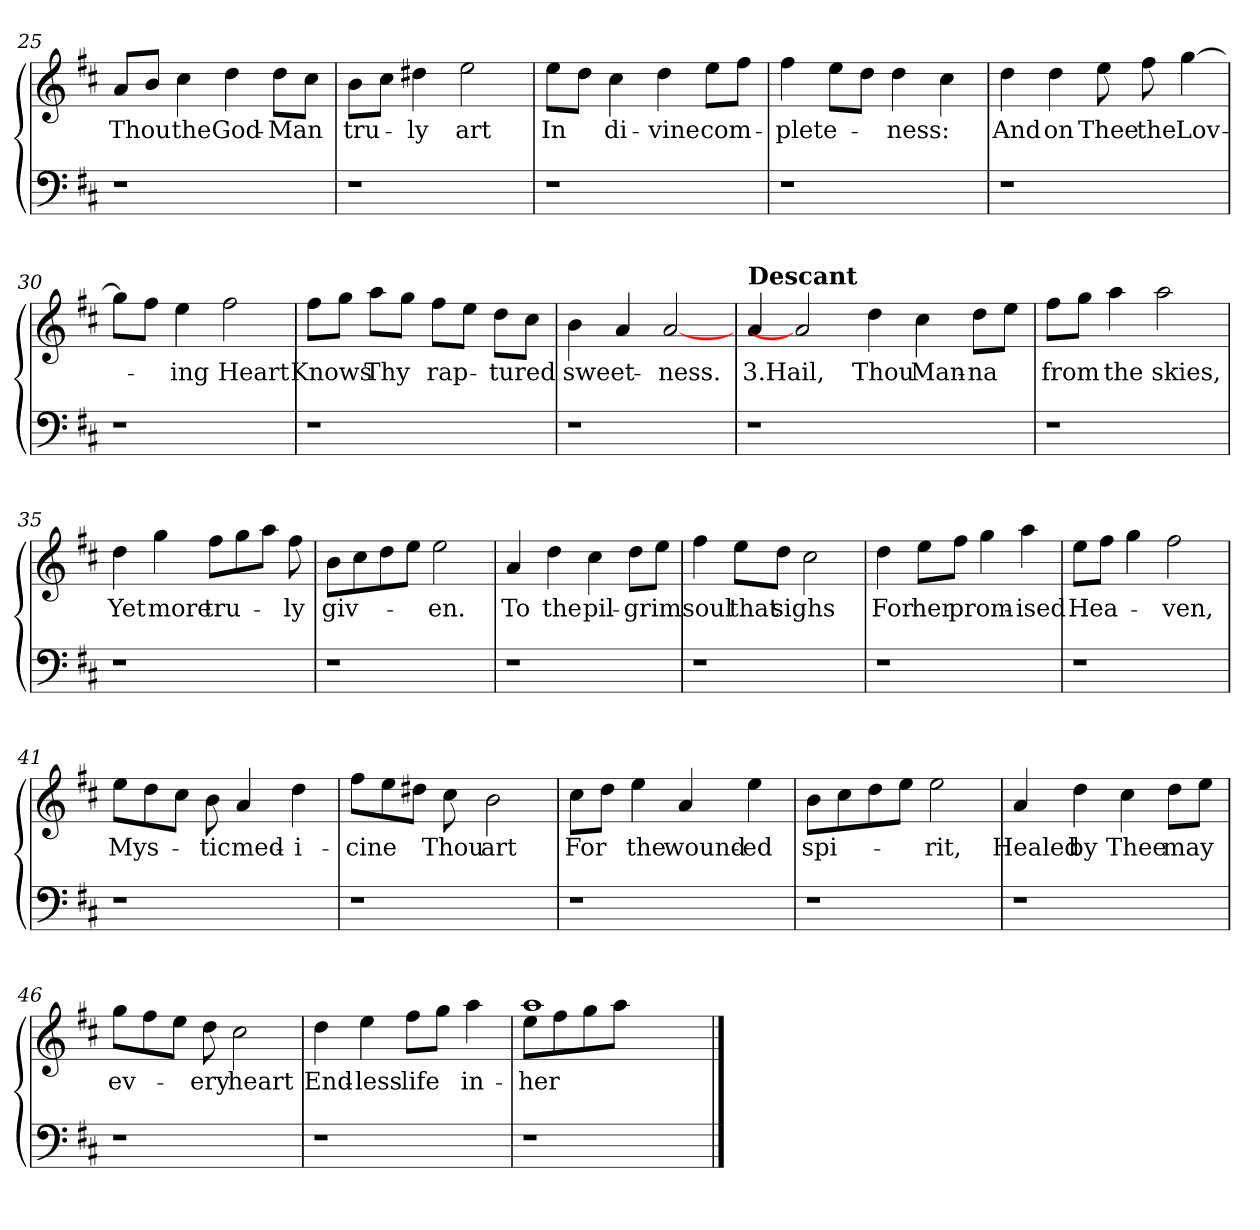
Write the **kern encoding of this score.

**kern	**kern	**text
*part2	*part1	*part1
*staff2	*staff1	*staff1
!!LO:LB:g=z
*clefF4	*clefG2	*
*k[f#c#]	*k[f#c#]	*
*D:	*D:	*
=25	=25	=25
!	!	!LO:LY:b
1r	8a/L	Thou
.	8b/J	.
!	!	!LO:LY:b
.	4cc#\	the
!	!	!LO:LY:b
.	4dd\	God-
!	!	!LO:LY:b
.	8dd\L	-Man
.	8cc#\J	.
=26	=26	=26
!	!	!LO:LY:b
1r	8b\L	tru-
.	8cc#\J	.
!	!	!LO:LY:b
.	4dd#X\	-ly
!	!	!LO:LY:b
.	2ee\	art
=27	=27	=27
!	!	!LO:LY:b
1r	8ee\L	In
.	8dd\J	.
!	!	!LO:LY:b
.	4cc#\	di-
!	!	!LO:LY:b
.	4dd\	-vine
!	!	!LO:LY:b
.	8ee\L	com-
.	8ff#\J	.
=28	=28	=28
!	!	!LO:LY:b
1r	4ff#\	-plete-
.	8ee\L	.
.	8dd\J	.
!	!	!LO:LY:b
.	4dd\	-ness:
.	4cc#\	.
!!LO:LB:g=z
=29	=29	=29
!	!	!LO:LY:b
1r	4dd\	And
!	!	!LO:LY:b
.	4dd\	on
!	!	!LO:LY:b
.	8ee\	Thee
!	!	!LO:LY:b
.	8ff#\	the
!	!	!LO:LY:b
.	[>4gg\	Lov-
=30	=30	=30
1r	8gg\L]	.
.	8ff#\J	.
!	!	!LO:LY:b
.	4ee\	-ing
!	!	!LO:LY:b
.	2ff#\	Heart
=31	=31	=31
!	!	!LO:LY:b
1r	8ff#\L	Knows
.	8gg\J	.
!	!	!LO:LY:b
.	8aa\L	Thy
.	8gg\J	.
!	!	!LO:LY:b
.	8ff#\L	rap-
.	8ee\J	.
!	!	!LO:LY:b
.	8dd\L	-tured
.	8cc#\J	.
=32	=32	=32
!	!	!LO:LY:b
1r	4b\	sweet-
.	4a/	.
!	!	!LO:LY:b
.	[2a	-ness.
!!LO:LB:g=z
=33!	=33!	=33!
!	!LO:TX:a:B:t=Descant	!
!	!	!LO:LY:b
1r	4a/	3.Hail,
.	2a]	.
!	!	!LO:LY:b
.	4dd\	Thou
!	!	!LO:LY:b
2ryy	4cc#\	Man-
!	!	!LO:LY:b
.	8dd\L	-na
.	8ee\J	.
=34	=34	=34
!	!	!LO:LY:b
1r	8ff#\L	from
.	8gg\J	.
!	!	!LO:LY:b
.	4aa\	the
!	!	!LO:LY:b
.	2aa\	skies,
=35	=35	=35
!	!	!LO:LY:b
1r	4dd\	Yet
!	!	!LO:LY:b
.	4gg\	more
!	!	!LO:LY:b
.	8ff#\L	tru-
.	8gg\	.
.	8aa\J	.
!	!	!LO:LY:b
.	8ff#\	-ly
=36	=36	=36
!	!	!LO:LY:b
1r	8b\L	giv-
.	8cc#\	.
.	8dd\	.
.	8ee\J	.
!	!	!LO:LY:b
.	2ee\	-en.
!!LO:LB:g=z
=37	=37	=37
!	!	!LO:LY:b
1r	4a/	To
!	!	!LO:LY:b
.	4dd\	the
!	!	!LO:LY:b
.	4cc#\	pil-
!	!	!LO:LY:b
.	8dd\L	-grim
.	8ee\J	.
=38	=38	=38
!	!	!LO:LY:b
1r	4ff#\	soul
!	!	!LO:LY:b
.	8ee\L	that
!	!	!LO:LY:b
.	8dd\J	sighs
.	2cc#\	.
=39	=39	=39
!	!	!LO:LY:b
1r	4dd\	For
!	!	!LO:LY:b
.	8ee\L	her
!	!	!LO:LY:b
.	8ff#\J	prom-
.	4gg\	.
!	!	!LO:LY:b
.	4aa\	-ised
=40	=40	=40
!	!	!LO:LY:b
1r	8ee\L	Hea-
.	8ff#\J	.
.	4gg\	.
!	!	!LO:LY:b
.	2ff#\	-ven,
!!LO:LB:g=z
=41	=41	=41
!	!	!LO:LY:b
1r	8ee\L	Mys-
.	8dd\	.
.	8cc#\J	.
!	!	!LO:LY:b
.	8b\	-tic
!	!	!LO:LY:b
.	4a/	med-
!	!	!LO:LY:b
.	4dd\	-i-
=42	=42	=42
!	!	!LO:LY:b
1r	8ff#\L	-cine
.	8ee\	.
.	8dd#X\J	.
!	!	!LO:LY:b
.	8cc#\	Thou
!	!	!LO:LY:b
.	2b\	art
=43	=43	=43
!	!	!LO:LY:b
1r	8cc#\L	For
.	8dd\J	.
!	!	!LO:LY:b
.	4ee\	the
!	!	!LO:LY:b
.	4a/	wound-
!	!	!LO:LY:b:rj
.	4ee\	-ed
=44	=44	=44
!	!	!LO:LY:b
1r	8b\L	spi-
.	8cc#\	.
.	8dd\	.
.	8ee\J	.
!	!	!LO:LY:b
.	2ee\	-rit,
!!LO:LB:g=z
=45	=45	=45
!	!	!LO:LY:b
1r	4a/	Healed
!	!	!LO:LY:b
.	4dd\	by
!	!	!LO:LY:b
.	4cc#\	Thee
!	!	!LO:LY:b
.	8dd\L	may
.	8ee\J	.
=46	=46	=46
!	!	!LO:LY:b
1r	8gg\L	ev-
.	8ff#\	.
.	8ee\J	.
!	!	!LO:LY:b
.	8dd\	-ery
!	!	!LO:LY:b
.	2cc#\	heart
=47	=47	=47
!	!	!LO:LY:b
1r	4dd\	End-
!	!	!LO:LY:b:rj
.	4ee\	-less
!	!	!LO:LY:b
.	8ff#\L	life
.	8gg\J	.
!	!	!LO:LY:b
.	4aa\	in-
=48	=48	=48
!	!	!LO:LY:b
*	*^	*
!	!	!	!LO:LY:b
1r	1aa	8ee\L	her-
.	.	8ff#\	.
.	.	8gg\	.
.	.	8aa\J	.
.	.	2ryy	.
*	*v	*v	*
==	==	==
*-	*-	*-
